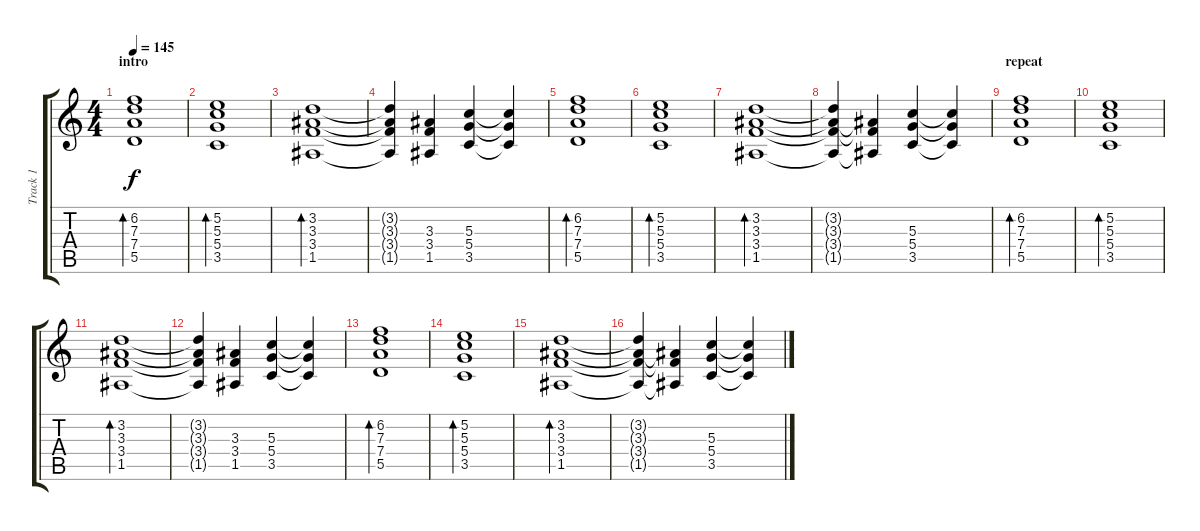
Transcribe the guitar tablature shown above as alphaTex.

\track ("Track 1" "Track 1") {instrument acousticguitarsteel}
\staff {score tabs}
\tuning (E4 B3 G3 D3 A2 E2) {hide}
\ts (4 4)
\section ("" "intro")
\tempo 145
\clef g2
\ks c
(6.2 7.3 7.4 5.5).1{bd 480 dy f instrument acousticguitarsteel} |
(5.2 5.3 5.4 3.5).1{bd 240} |
(3.2 3.3 3.4 1.5).1{bd 240} |
(3.2{t} 3.3{t} 3.4{t} 1.5{t}).4 (3.3 3.4 1.5).4 (5.3 5.4 3.5).4 (5.3{t} 5.4{t} 3.5{t}).4 |
(6.2 7.3 7.4 5.5).1{bd 240} |
(5.2 5.3 5.4 3.5).1{bd 240} |
(3.2 3.3 3.4 1.5).1{bd 240} |
(3.2{t} 3.3{t} 3.4{t} 1.5{t}).4 (3.3{t} 3.4{t} 1.5{t}).4 (5.3 5.4 3.5).4 (5.3{t} 5.4{t} 3.5{t}).4 |
\section ("" "repeat")
(6.2 7.3 7.4 5.5).1{bd 480} |
(5.2 5.3 5.4 3.5).1{bd 240} |
(3.2 3.3 3.4 1.5).1{bd 240} |
(3.2{t} 3.3{t} 3.4{t} 1.5{t}).4 (3.3 3.4 1.5).4 (5.3 5.4 3.5).4 (5.3{t} 5.4{t} 3.5{t}).4 |
(6.2 7.3 7.4 5.5).1{bd 240} |
(5.2 5.3 5.4 3.5).1{bd 240} |
(3.2 3.3 3.4 1.5).1{bd 240} |
(3.2{t} 3.3{t} 3.4{t} 1.5{t}).4 (3.3{t} 3.4{t} 1.5{t}).4 (5.3 5.4 3.5).4 (5.3{t} 5.4{t} 3.5{t}).4
